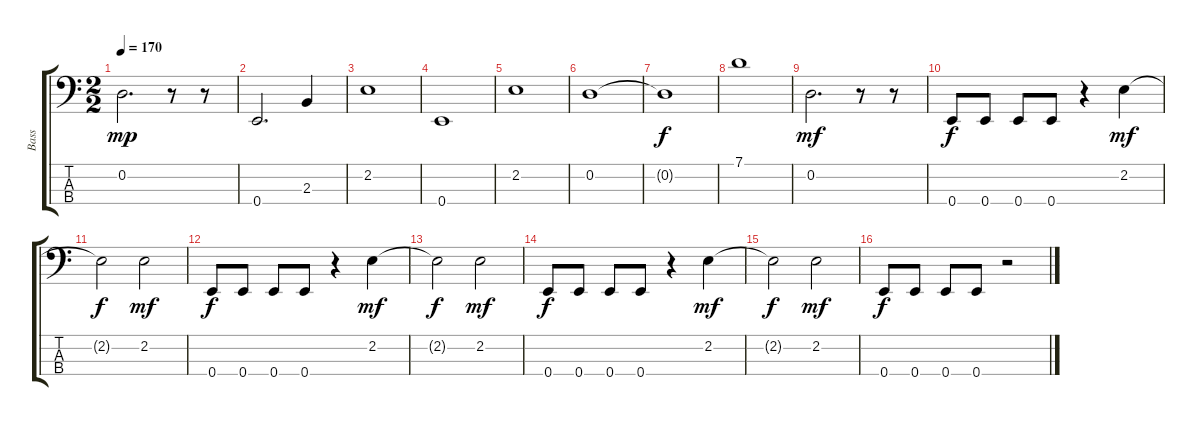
\track ("Bass" "Bass") {instrument electricbassfinger}
\staff {score tabs}
\tuning (G2 D2 A1 E1) {hide}
\ts (2 2)
\tempo 170
\clef f4
\ks c
0.2.2{d dy mp} r.8 r.8 |
0.4.2{d} 2.3.4 |
2.2.1 |
0.4.1 |
2.2.1 |
0.2.1 |
0.2{t}.1{dy f} |
7.1.1 |
0.2.2{d dy mf} r.8 r.8 |
0.4.8{dy f} 0.4.8 0.4.8 0.4.8 r.4 2.2.4{dy mf} |
2.2{t}.2{dy f} 2.2.2{dy mf} |
0.4.8{dy f} 0.4.8 0.4.8 0.4.8 r.4 2.2.4{dy mf} |
2.2{t}.2{dy f} 2.2.2{dy mf} |
0.4.8{dy f} 0.4.8 0.4.8 0.4.8 r.4 2.2.4{dy mf} |
2.2{t}.2{dy f} 2.2.2{dy mf} |
0.4.8{dy f} 0.4.8 0.4.8 0.4.8 r.2
